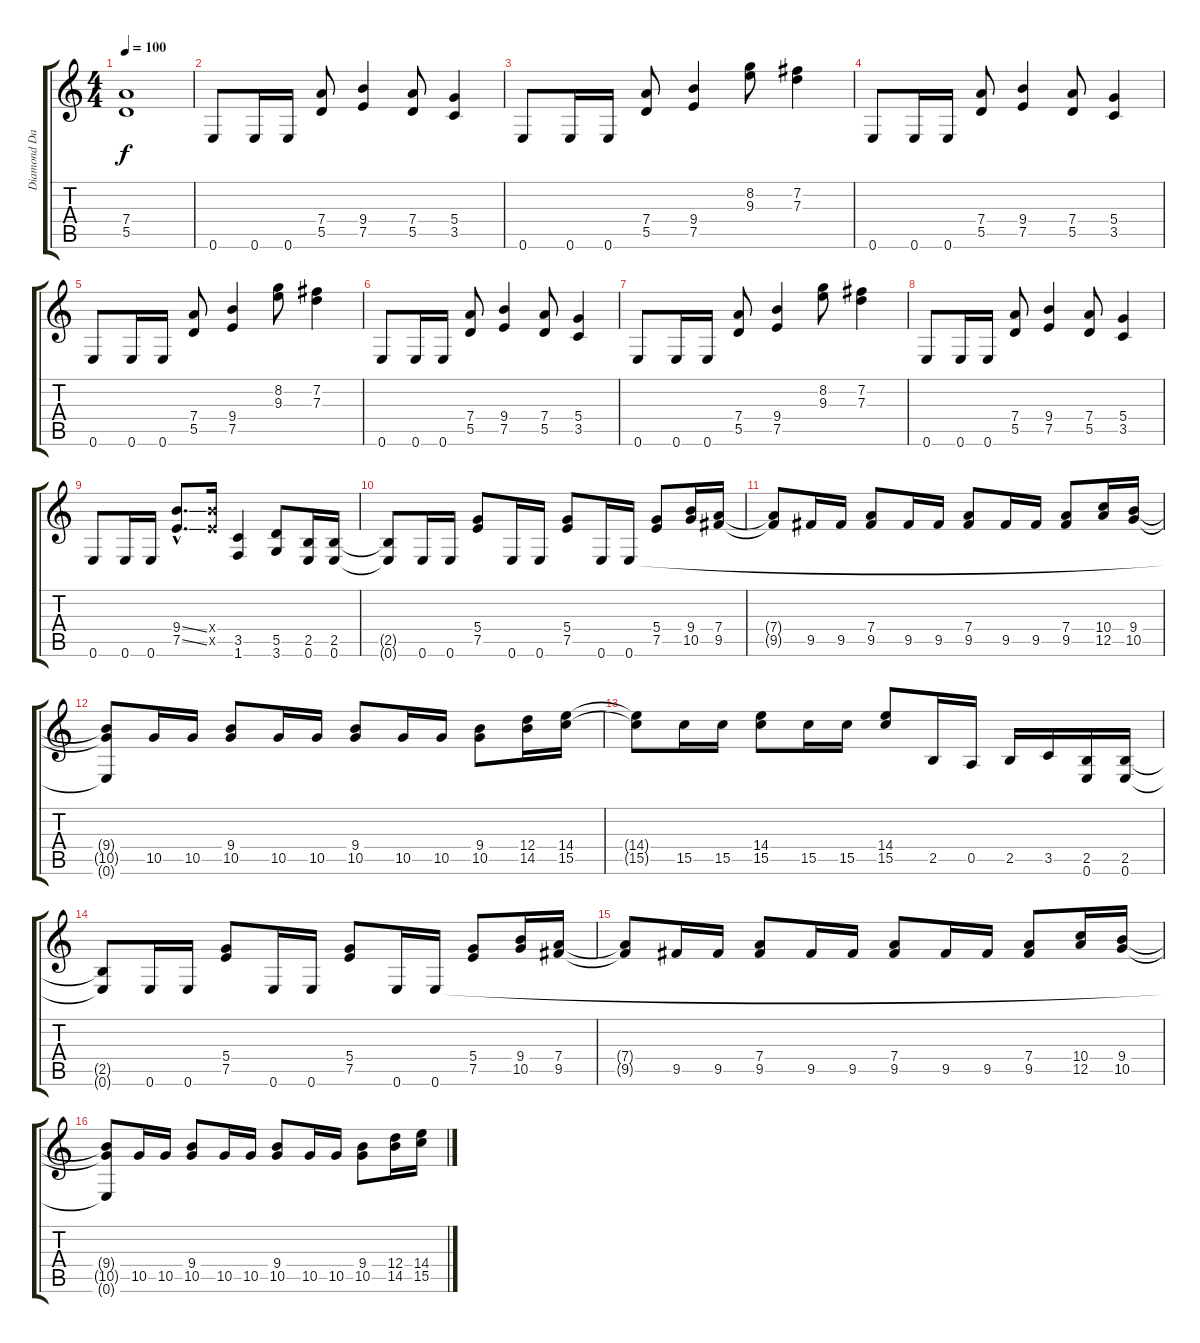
\track ("Diamond Darrell" "Diamond Da") {instrument distortionguitar}
\staff {score tabs}
\tuning (E4 B3 G3 D3 A2 E2) {hide}
\ts (4 4)
\tempo 100
\clef g2
\ks c
(7.4{t} 5.5{t}).1{dy f} |
0.6.8 0.6.16 0.6.16 (7.4 5.5).8 (9.4 7.5).4 (7.4 5.5).8 (5.4 3.5).4 |
0.6.8 0.6.16 0.6.16 (7.4 5.5).8 (9.4 7.5).4 (8.2 9.3).8 (7.2 7.3).4 |
0.6.8 0.6.16 0.6.16 (7.4 5.5).8 (9.4 7.5).4 (7.4 5.5).8 (5.4 3.5).4 |
0.6.8 0.6.16 0.6.16 (7.4 5.5).8 (9.4 7.5).4 (8.2 9.3).8 (7.2 7.3).4 |
0.6.8 0.6.16 0.6.16 (7.4 5.5).8 (9.4 7.5).4 (7.4 5.5).8 (5.4 3.5).4 |
0.6.8 0.6.16 0.6.16 (7.4 5.5).8 (9.4 7.5).4 (8.2 9.3).8 (7.2 7.3).4 |
0.6.8 0.6.16 0.6.16 (7.4 5.5).8 (9.4 7.5).4 (7.4 5.5).8 (5.4 3.5).4 |
0.6.8 0.6.16 0.6.16 (9.4{ss hac} 7.5{ss hac}).8{d} (9.4{x} 7.5{x}).16 (3.5 1.6).4 (5.5 3.6).8 (2.5 0.6).16 (2.5 0.6).16 |
(2.5{t} 0.6{t}).8 0.6.16 0.6.16 (5.4 7.5).8 0.6.16 0.6.16 (5.4 7.5).8 0.6.16 0.6.16 (5.4 7.5).8 (9.4 10.5).16 (7.4 9.5).16 |
(7.4{t} 9.5{t}).8 9.5.16 9.5.16 (7.4 9.5).8 9.5.16 9.5.16 (7.4 9.5).8 9.5.16 9.5.16 (7.4 9.5).8 (10.4 12.5).16 (9.4 10.5).16 |
(9.4{t} 10.5{t} 0.6{t}).8 10.5.16 10.5.16 (9.4 10.5).8 10.5.16 10.5.16 (9.4 10.5).8 10.5.16 10.5.16 (9.4 10.5).8 (12.4 14.5).16 (14.4 15.5).16 |
(14.4{t} 15.5{t}).8 15.5.16 15.5.16 (14.4 15.5).8 15.5.16 15.5.16 (14.4 15.5).8 2.5.16 0.5.16 2.5.16 3.5.16 (2.5 0.6).16 (2.5 0.6).16 |
(2.5{t} 0.6{t}).8 0.6.16 0.6.16 (5.4 7.5).8 0.6.16 0.6.16 (5.4 7.5).8 0.6.16 0.6.16 (5.4 7.5).8 (9.4 10.5).16 (7.4 9.5).16 |
(7.4{t} 9.5{t}).8 9.5.16 9.5.16 (7.4 9.5).8 9.5.16 9.5.16 (7.4 9.5).8 9.5.16 9.5.16 (7.4 9.5).8 (10.4 12.5).16 (9.4 10.5).16 |
(9.4{t} 10.5{t} 0.6{t}).8 10.5.16 10.5.16 (9.4 10.5).8 10.5.16 10.5.16 (9.4 10.5).8 10.5.16 10.5.16 (9.4 10.5).8 (12.4 14.5).16 (14.4 15.5).16
